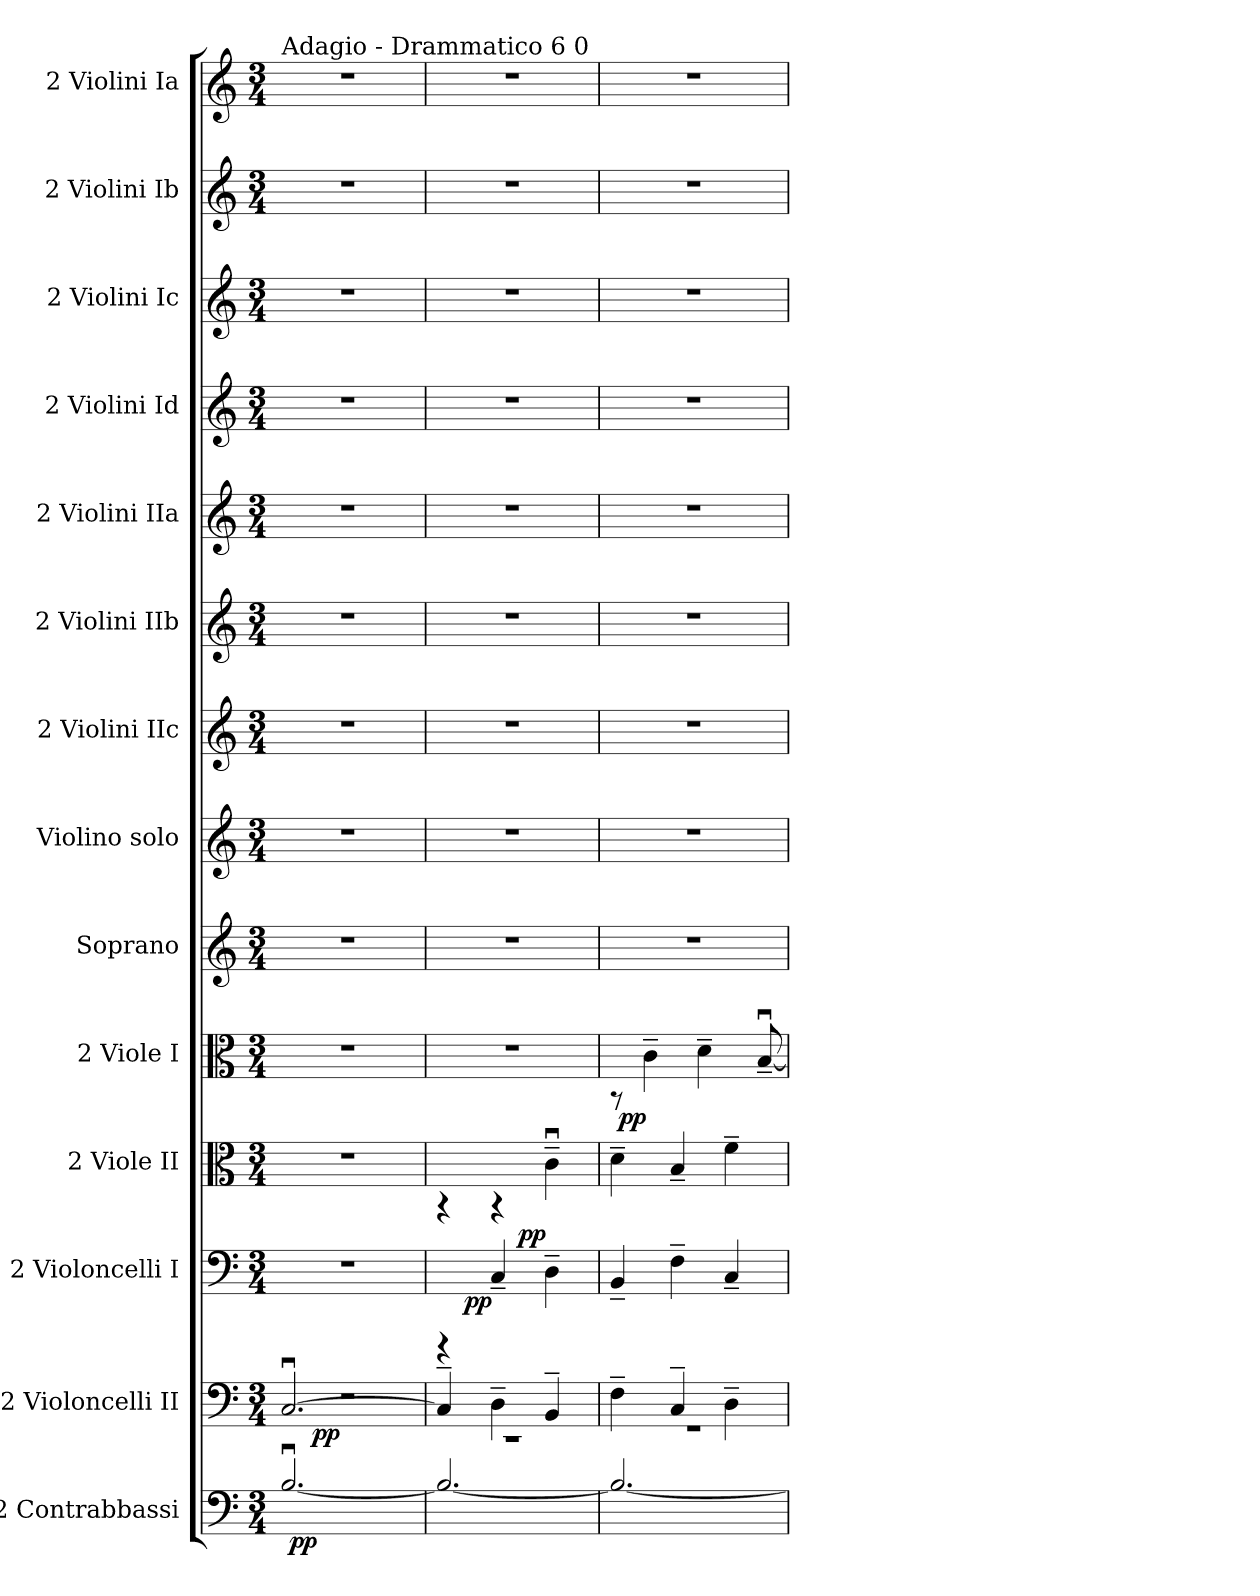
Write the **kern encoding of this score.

**kern	**dynam	**kern	**dynam	**kern	**dynam	**kern	**kern	**dynam	**kern	**kern	**kern	**kern	**kern	**kern	**kern	**kern	**kern
*part14	*part14	*part13	*part13	*part12	*part12	*part11	*part10	*part10	*part9	*part8	*part7	*part6	*part5	*part4	*part3	*part2	*part1
*staff14	*staff14	*staff13	*staff13	*staff12	*staff12	*staff11	*staff10	*staff10	*staff9	*staff8	*staff7	*staff6	*staff5	*staff4	*staff3	*staff2	*staff1
*I"2 Contrabbassi	*	*I"2 Violoncelli II	*	*I"2 Violoncelli I	*	*I"2 Viole II	*I"2 Viole I	*	*I"Soprano	*I"Violino solo	*I"2 Violini IIc	*I"2 Violini IIb	*I"2 Violini IIa	*I"2 Violini Id	*I"2 Violini Ic	*I"2 Violini Ib	*I"2 Violini Ia
*I'Cb.	*	*I'Vc. II	*	*I'Vc. I	*	*I'Vle II	*I'Vle I	*	*I'S.	*I'Vno solo	*I'Vni IIc	*I'Vni IIb	*I'Vni IIa	*I'Vni Id	*I'Vni Ic	*I'Vni Ib	*I'Vni Ia
!!LO:PB:g=z
*stria5	*	*stria5	*	*stria5	*	*stria5	*stria5	*	*stria5	*stria5	*stria5	*stria5	*stria5	*stria5	*stria5	*stria5	*stria5
*clefF4	*	*clefF4	*	*clefF4	*	*clefC3	*clefC3	*	*clefG2	*clefG2	*clefG2	*clefG2	*clefG2	*clefG2	*clefG2	*clefG2	*clefG2
*ITrd7c12	*	*	*	*	*	*	*	*	*	*	*	*	*	*	*	*	*
*k[]	*	*k[]	*	*k[]	*	*k[]	*k[]	*	*k[]	*k[]	*k[]	*k[]	*k[]	*k[]	*k[]	*k[]	*k[]
*C:	*	*C:	*	*C:	*	*C:	*C:	*	*C:	*C:	*C:	*C:	*C:	*C:	*C:	*C:	*C:
*M3/4	*	*M3/4	*	*M3/4	*	*M3/4	*M3/4	*	*M3/4	*M3/4	*M3/4	*M3/4	*M3/4	*M3/4	*M3/4	*M3/4	*M3/4
=1	=1	=1	=1	=1	=1	=1	=1	=1	=1	=1	=1	=1	=1	=1	=1	=1	=1
*^	*	*^	*	*	*	*	*	*	*	*	*	*	*	*	*	*	*
*	*	*	*	*^	*	*	*	*	*	*	*	*	*	*	*	*	*	*	*
!	!	!	!	!	!	!	!	!	!	!	!	!	!	!	!	!	!	!	!	!LO:TX:a:t=Adagio - Drammatico 6 0
[<2.BBu>/	64ryy	.	[<2.Cu>/	2.r	16..ryy	.	2.r	.	2.r	2.r	.	2.r	2.r	2.r	2.r	2.r	2.r	2.r	2.r	2.r
!	!	!LO:DY:b	!	!	!	!	!	!	!	!	!	!	!	!	!	!	!	!	!	!
.	2ryy	pp	.	.	.	.	.	.	.	.	.	.	.	.	.	.	.	.	.	.
!	!	!	!	!	!	!LO:DY:b	!	!	!	!	!	!	!	!	!	!	!	!	!	!
.	.	.	.	.	2ryy	pp	.	.	.	.	.	.	.	.	.	.	.	.	.	.
.	8...ryy	.	.	.	.	.	.	.	.	.	.	.	.	.	.	.	.	.	.	.
.	.	.	.	.	8ryy	.	.	.	.	.	.	.	.	.	.	.	.	.	.	.
.	.	.	.	.	64ryy	.	.	.	.	.	.	.	.	.	.	.	.	.	.	.
*v	*v	*	*	*	*	*	*	*	*	*	*	*	*	*	*	*	*	*	*	*
*	*	*	*v	*v	*	*	*	*	*	*	*	*	*	*	*	*	*	*	*
=2	=2	=2	=2	=2	=2	=2	=2	=2	=2	=2	=2	=2	=2	=2	=2	=2	=2	=2
*	*	*	*	*	*^	*	*	*	*	*	*	*	*	*	*	*	*	*
*	*	*	*	*	*	*^	*	*	*	*	*	*	*	*	*	*	*	*	*
2.BB/_<	.	4C~</]	2.r	.	4rCCC	8ryy	4.ryy	.	4rAA	2.r	.	2.r	2.r	2.r	2.r	2.r	2.r	2.r	2.r	2.r
!	!	!	!	!	!	!	!	!LO:DY:b	!	!	!	!	!	!	!	!	!	!	!	!
.	.	.	.	.	.	2ryy	.	pp	.	.	.	.	.	.	.	.	.	.	.	.
.	.	4D~>\	.	.	4C~</	.	.	.	4rAA	.	.	.	.	.	.	.	.	.	.	.
!	!	!	!	!	!	!	!	!LO:DY:a	!	!	!	!	!	!	!	!	!	!	!	!
.	.	.	.	.	.	.	4.ryy	pp	.	.	.	.	.	.	.	.	.	.	.	.
.	.	4BB~</	.	.	4D~>\	.	.	.	4cu>~>\	.	.	.	.	.	.	.	.	.	.	.
.	.	.	.	.	.	8ryy	.	.	.	.	.	.	.	.	.	.	.	.	.	.
*	*	*	*	*	*v	*v	*v	*	*	*	*	*	*	*	*	*	*	*	*	*
=3	=3	=3	=3	=3	=3	=3	=3	=3	=3	=3	=3	=3	=3	=3	=3	=3	=3	=3
*	*	*	*	*	*	*	*	*^	*	*	*	*	*	*	*	*	*	*
2.BB/_<	.	4F~>\	2.r	.	4BB~</	.	4d~>\	8rAA	64ryy	.	2.r	2.r	2.r	2.r	2.r	2.r	2.r	2.r	2.r
!	!	!	!	!	!	!	!	!	!	!LO:DY:b	!	!	!	!	!	!	!	!	!
.	.	.	.	.	.	.	.	.	2ryy	pp	.	.	.	.	.	.	.	.	.
.	.	.	.	.	.	.	.	4c~>\	.	.	.	.	.	.	.	.	.	.	.
.	.	4C~</	.	.	4F~>\	.	4B~</	.	.	.	.	.	.	.	.	.	.	.	.
.	.	.	.	.	.	.	.	4d~>\	.	.	.	.	.	.	.	.	.	.	.
.	.	4D~>\	.	.	4C~</	.	4f~>\	.	.	.	.	.	.	.	.	.	.	.	.
.	.	.	.	.	.	.	.	.	8...ryy	.	.	.	.	.	.	.	.	.	.
.	.	.	.	.	.	.	.	[<8Bu>~</	.	.	.	.	.	.	.	.	.	.	.
*	*	*v	*v	*	*	*	*	*v	*v	*	*	*	*	*	*	*	*	*	*
=	=	=	=	=	=	=	=	=	=	=	=	=	=	=	=	=	=
*-	*-	*-	*-	*-	*-	*-	*-	*-	*-	*-	*-	*-	*-	*-	*-	*-	*-
